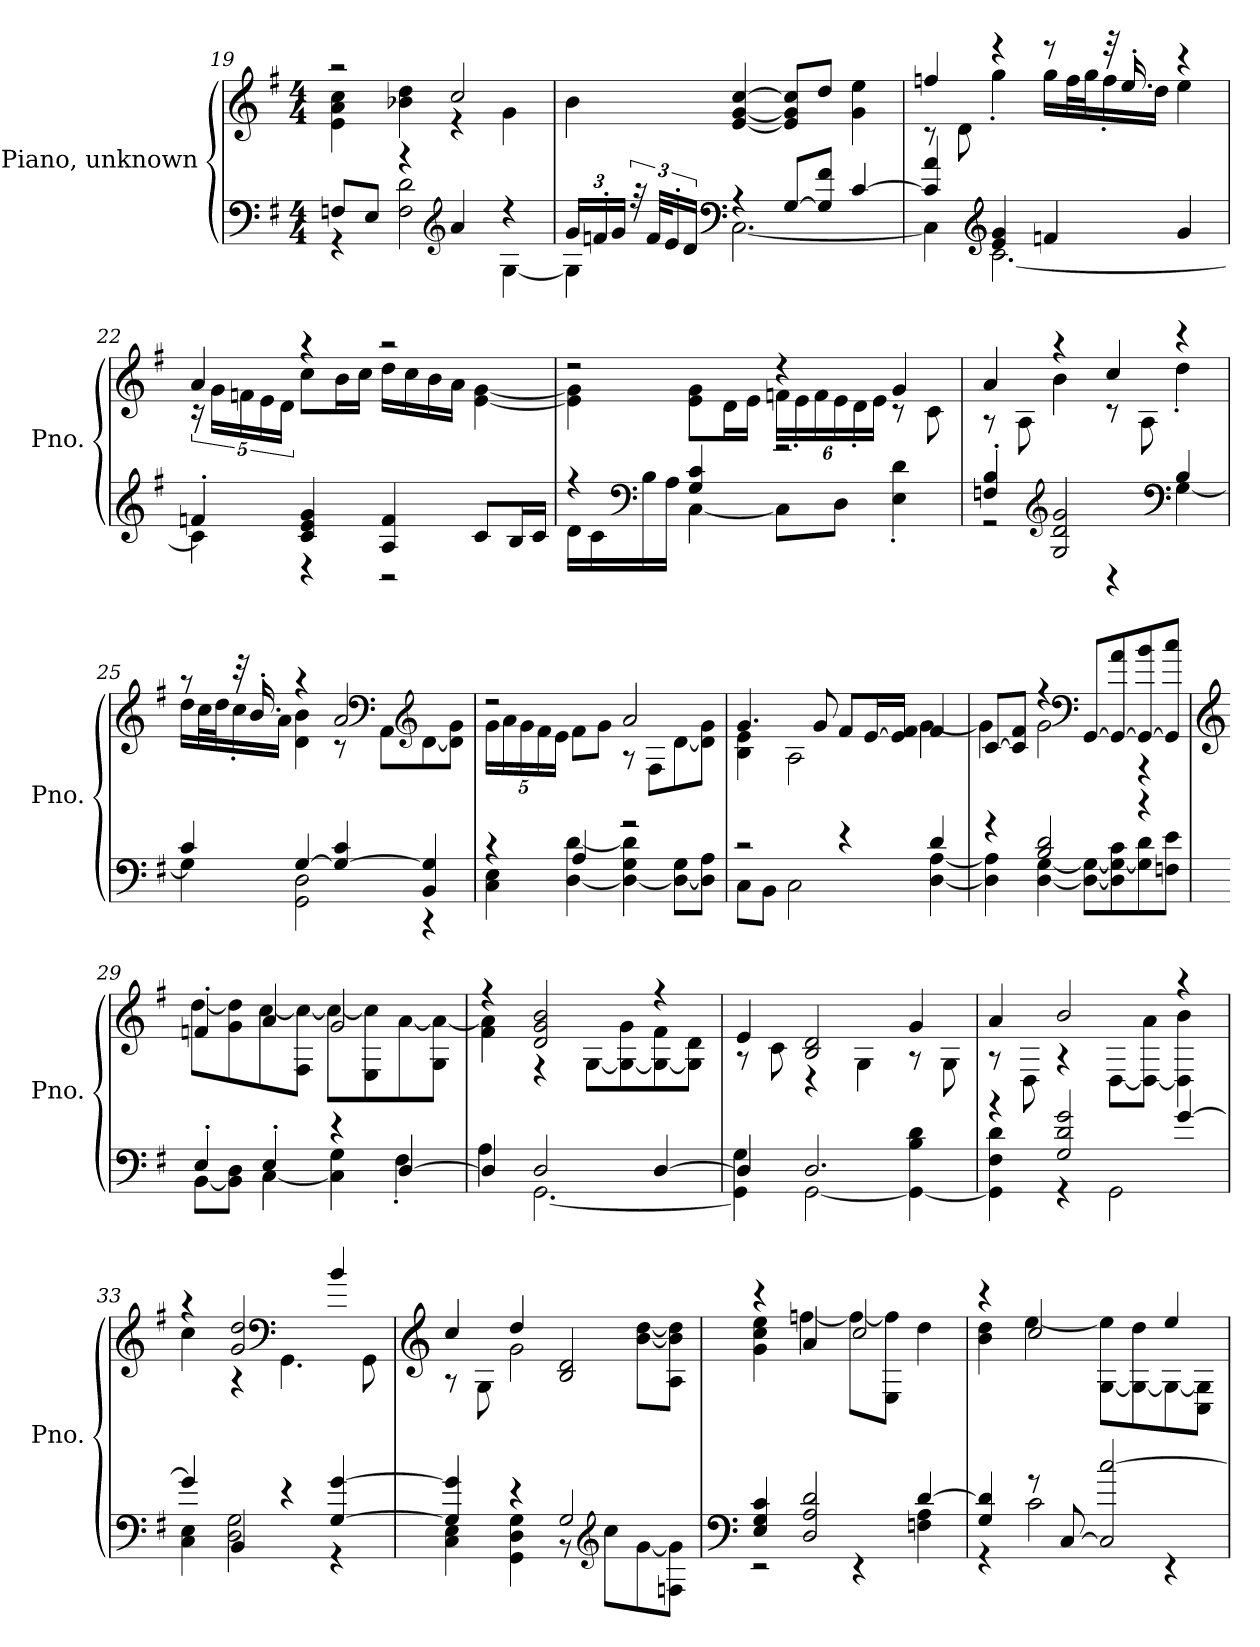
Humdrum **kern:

**kern	**kern
*part1	*part1
*staff2	*staff1
*I"Piano, unknown	*
*I'Pno.	*
*clefF4	*clefG2
*k[f#]	*k[f#]
*M4/4	*M4/4
=19	=19
*^	*^
8Fn/L	4r	2r	4e\ 4a\ 4cc\
8E/J	.	.	.
4r	2F\ 2d\	.	4b-X\ 4dd\
*clefG2	*	*	*
4a/	.	2cc/	4r
4r	[4G\	.	4g\
*	*	*v	*v
!!LO:PB:g=z
=20	=20	=20
*Xbrackettup	*	*
24g/LL	4G\]	4b\
24fn'/	.	.
24g/JJ	.	.
*brackettup	*	*
48r	.	.
48f/KLL	.	.
24e'/	.	.
24d/JJ	.	.
*clefF4	*	*
4r	[2.C\	[4e/ [4g/ [4cc/
[8G/L	.	8e/] 8g/] 8cc/]L
8G/] 8f/J	.	8dd/J
[4c/	.	4g\ 4ee\
=21	=21	=21
*	*	*^
4c/] 4a/	4C\]	4ffn/	8r
.	.	.	8d\
*clefG2	*	*	*
4e/ 4g/	[2.c\	4r	4gg'\
4fn/	.	8r	16gg\LL
.	.	.	32ff\L
.	.	.	32gg\J
.	.	32r	16ff'\
.	.	16.ee'/	.
.	.	.	16dd\JJ
4g/	.	4r	4ee\
=22	=22	=22	=22
4fn'/	4c\]	4a/	20r
.	.	.	20g\LL
.	.	.	20fn\
.	.	.	20e\
.	.	.	20d\JJ
4c/ 4e/ 4g/	4r	4r	8cc\L
.	.	.	16b\L
.	.	.	16cc\JJ
4A/ 4f/	2r	2r	16dd\LL
.	.	.	16cc\
.	.	.	16b\
.	.	.	16a\JJ
8c/L	.	.	[4e\ [4g\
16B/L	.	.	.
16c/JJ	.	.	.
!!LO:LB:g=z	!!
=23	=23	=23	=23
4r	16d\LL	2r	4e\] 4g\]
.	16c\	.	.
*clefF4	*	*	*
.	16B\	.	.
.	16A\JJ	.	.
4G/ 4c/	[4C\	.	8e\ 8g\L
.	.	.	16d\L
.	.	.	16e\JJ
*	*	*	*Xbrackettup
2r	8C\L]	4r	24fn\LL
.	.	.	24e'\
.	.	.	24f\
.	8D\J	.	24e\
.	.	.	24d'\
.	.	.	24e\JJ
.	4E\' 4d\'	4g/	8r
.	.	.	8c\
=24	=24	=24	=24
4Fn/' 4B/'	2r	4a/	8r
.	.	.	8A\
*clefG2	*	*	*
2G/ 2d/ 2g/	.	4r	4b\
.	4r	4cc/	8r
.	.	.	8A\
*clefF4	*	*	*
4B/	[4G\	4r	4dd'\
=25	=25	=25	=25
4c/	4G\]	8r	16dd\LL
.	.	.	32cc\L
.	.	.	32dd\J
.	.	32r	16cc'\
.	.	16.b'/	.
.	.	.	16a\JJ
[4G/	2GG\ 2D\	4r	4d\ 4b\
4G/_ 4c/	.	2a/	8r
*	*	*clefF4	*
.	.	.	8AA\L
*	*	*clefG2	*
4BB/ 4G/]	4r	.	[8d\
.	.	.	8d\] 8g\J
!!LO:LB:g=z	!!
=26	=26	=26	=26
4r	4C\ 4E\	2r	20g\LL
.	.	.	20a\
.	.	.	20g\
.	.	.	20f#\
.	.	.	20e\JJ
4A/	[4D\ [4d\	.	8f#\L
.	.	.	8g\J
2r	4D\_ 4G\ 4d\]	2a/	8r
.	.	.	8F#\L
.	8D\_ 8G\L	.	[8d\
.	8D\] 8A\J	.	8d\] 8g\J
=27	=27	=27	=27
2r	8C\L	4.g/	4B\ 4e\
.	8BB\J	.	.
.	2C\	.	2A\
.	.	8g/	.
4r	.	8f#/L	.
.	.	[16e/L	.
.	.	16e/] [16f#/JJ	.
4d/	[4D\ [4A\	4f#/]	[4g\
=28	=28	=28	=28
4r	4D\] 4A\]	[8c/L	4g\]
.	.	8c/] 8f#/J	.
2B/ 2d/	[4D\ [4G\	4r	2g\
*	*	*clefF4	*
.	8D\_ 8G\_L	[8GG/L	.
.	8D\] 8G\_ 8c\	8GG/_ 8a/	.
4r	8G\] 8d\	8GG/_ 8b/	4r
.	8Fn\ 8e\J	8GG/] 8cc/J	.
!!LO:LB:g=z	!!
=29	=29	=29	=29
*	*	*clefG2	*
4E'/	[8BB\L	4fn'/	[8dd\L
.	8BB\] 8D\J	.	8g\ 8dd\]
4E'/	[4C\	4a/	[8cc\
.	.	.	8F#\ 8cc\_J
4r	4C\] 4G\	2g/	8cc\L_
.	.	.	8E\ 8cc\]
[4D/	4F#'\	.	[8a\
.	.	.	8G\ 8a\_J
=30	=30	=30	=30
4D/]	4A\	4r	4f#\ 4a\]
2D/	[2.GG\	2d/ 2g/ 2b/	4r
.	.	.	[8G\L
.	.	.	8G\_ 8g\
[4D/	.	4r	8G\_ 8f#\
.	.	.	8G\] 8d\J
=31	=31	=31	=31
4D/]	4GG\] 4G\	4e/	8r
.	.	.	8c\
2.D/	[2GG\	2B/ 2d/	4r
.	.	.	4G\
.	4GG\_ 4B\ 4d\	4g/	8r
.	.	.	8G\
=32	=32	=32	=32
4r	4GG\] 4F#\ 4d\	4a/	8r
.	.	.	8D\
2G/ 2d/ 2g/	4r	2b/	4r
.	2GG\	.	[8D\L
.	.	.	8D\_ 8a\J
[4g/	.	4r	4D\] 4b\
!!LO:LB:g=z	!!
=33	=33	=33	=33
4g/]	4C\ 4E\	4r	4cc\
4BB/	2D\ 2G\	2g/ 2dd/	4r
*	*	*clefF4	*
4r	.	.	4.GG\
[4G/ [4g/	4r	4b/	.
.	.	.	8GG\
=34	=34	=34	=34
*	*	*clefG2	*
4G/] 4g/]	4C\ 4E\	4cc/	8r
.	.	.	8G\
4r	4GG\ 4D\ 4G\	4dd/	2g\
2G/	8r	2B/ 2d/	.
*clefG2	*	*	*
.	8cc\L	.	.
.	[8g\	.	[8b\ [8dd\L
.	8Fn\ 8g\]J	.	8A\ 8b\] 8dd\]J
=35	=35	=35	=35
*clefF4	*	*	*
4E/ 4G/ 4c/	2r	4r	4g\ 4cc\ 4ee\
2D/ 2A/ 2d/	.	4a/	[4ffn\
.	4r	2cc/	8ff\L_
.	.	.	8E\ 8ff\]J
[4d/	4Fn\ 4A\	.	4dd\
=36	=36	=36	=36
4G/ 4d/]	4r	4r	4b\ 4dd\
8r	2c\	2cc/	[4ee\
[8C/	.	.	.
2C/] [2cc/	.	.	[8G\ 8ee\]L
.	.	.	8G\_ 8dd\
.	4r	4ee/	8G\_
.	.	.	8C\ 8G\]J
*v	*v	*	*
*	*v	*v
=	=
*-	*-
